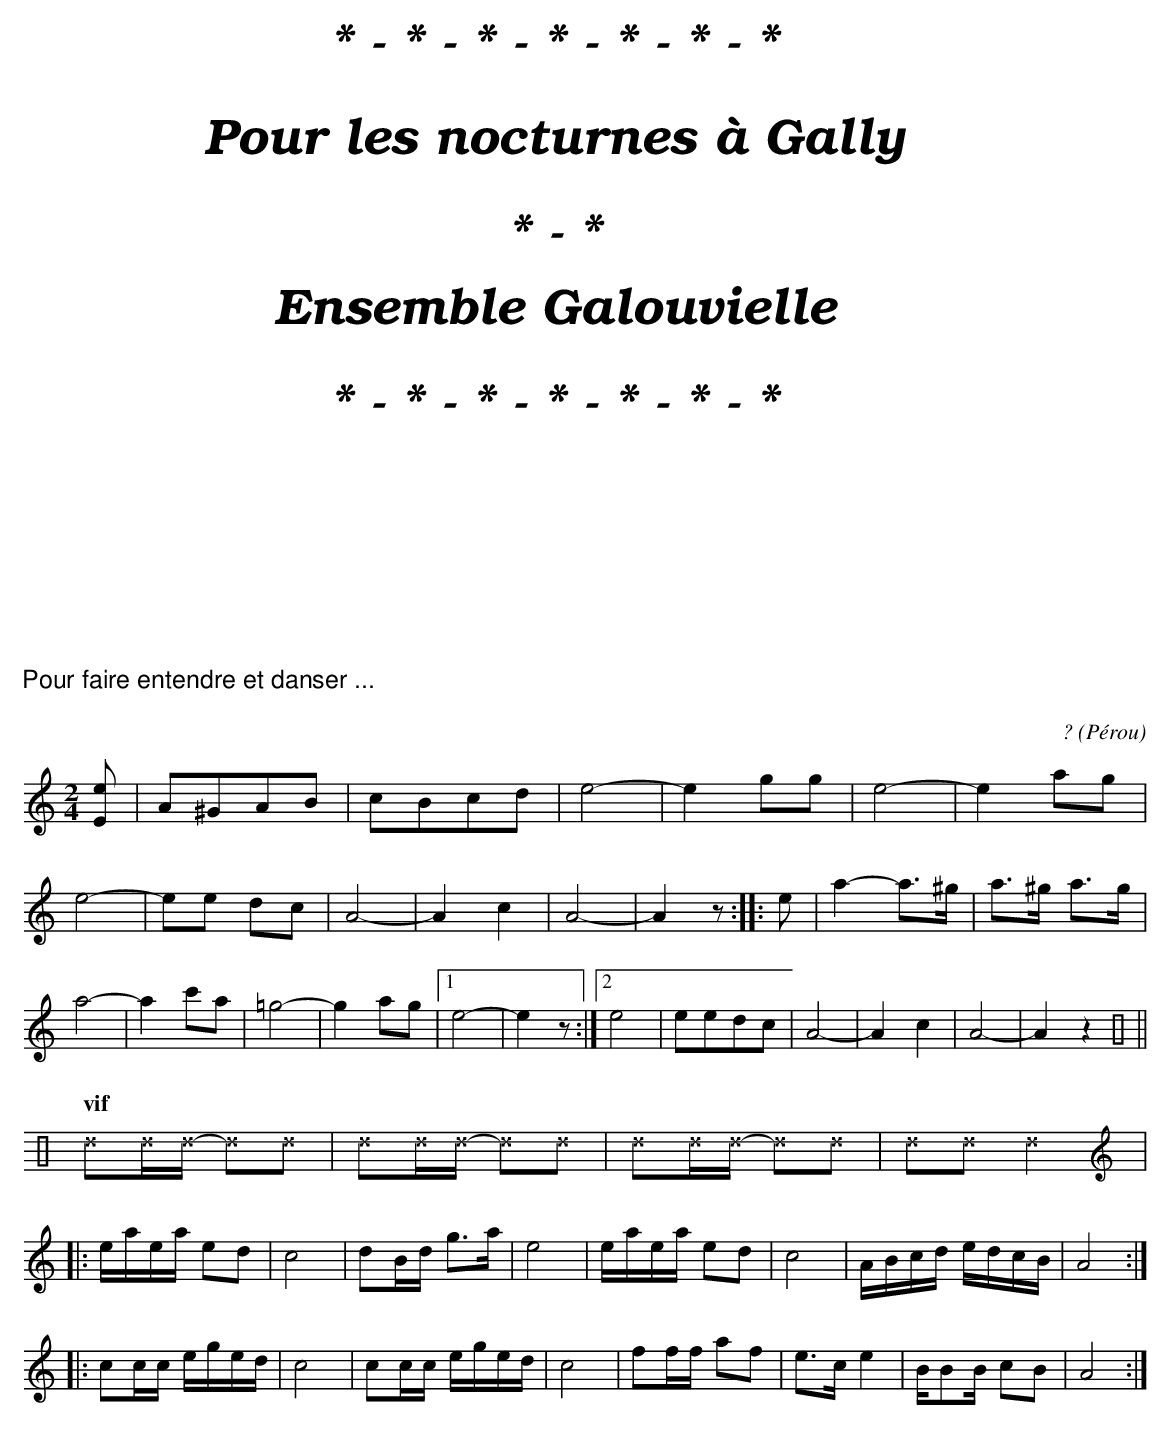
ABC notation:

X:1
T:El condor pasa
O:Pérou
O:Inca
C:?
M:2/4
L:1/8
K:C
[eE] | A^GAB | cBcd | e4- | e2gg | e4- | e2ag |
e4- | ee dc | A4- | A2c2 | A4- | A2z :: e | a2-a>^g | a>^g a>g |
a4- | a2 c'a | =g4- | g2 ag |1 e4- | e2z :|2 e4 | eedc | A4- | A2c2 | A4- | A2 z2 ||
[K: clef=perc]  [Q:"vif"]  ^d^d/^d/- ^d^d | ^d^d/^d/- ^d^d | ^d^d/^d/- ^d^d | ^d^d ^d2 |:
K: clef=treble
e/a/e/a/ ed | c4 | dB/d/ g>a | e4 | e/a/e/a/ ed | c4 | A/B/c/d/ e/d/c/B/ | A4 ::
cc/c/ e/g/e/d/ | c4 | cc/c/ e/g/e/d/ | c4 | ff/f/ af | e>c e2 | B/BB/ cB | A4 :|
